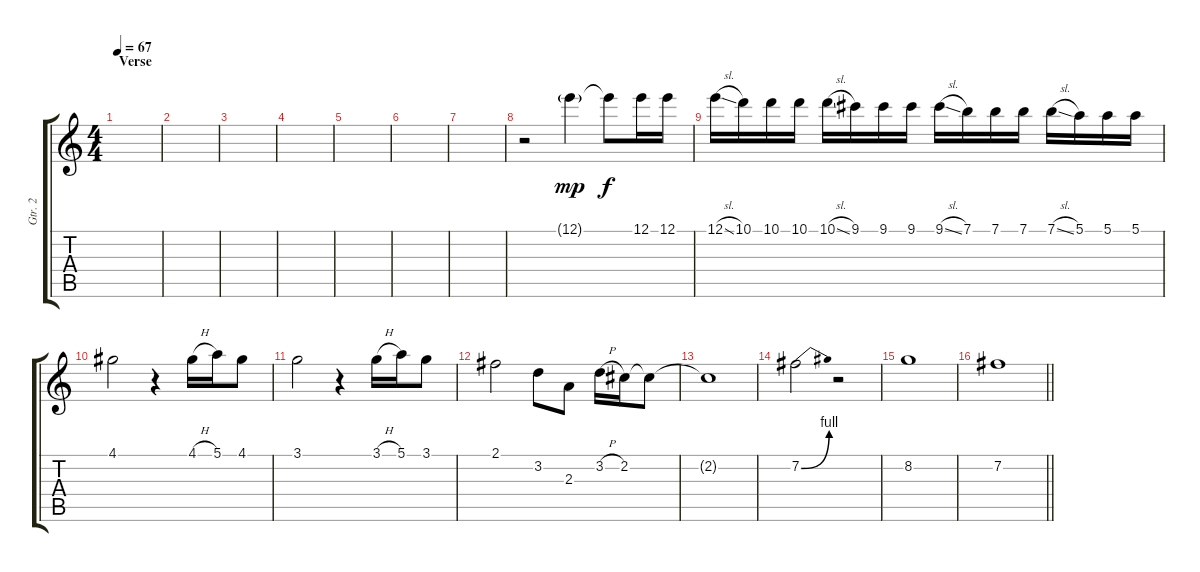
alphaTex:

\track ("Gtr. 2" "Gtr. 2") {instrument electricguitarclean}
\staff {score tabs}
\tuning (E4 B3 G3 D3 A2 E2) {hide}
\ts (4 4)
\section ("" "Verse")
\tempo 67
\clef g2
\ks c
|
|
|
|
|
|
|
r.2 12.1{g}.4{dy mp volume 14} 12.1{t}.8{dy f} 12.1.16 12.1.16 |
12.1{sl}.16 10.1.16 10.1.16 10.1.16 10.1{sl}.16 9.1.16 9.1.16 9.1.16 9.1{sl}.16 7.1.16 7.1.16 7.1.16 7.1{sl}.16 5.1.16 5.1.16 5.1.16 |
4.1.2 r.4 4.1{h}.16 5.1.16 4.1.8 |
3.1.2 r.4 3.1{h}.16 5.1.16 3.1.8 |
2.1.2 3.2.8 2.3.8 3.2{h}.16 2.2.16 2.2{t}.8 |
2.2{t}.1 |
7.2{be (bend 0 0 60 4)}.2 r.2 |
8.2.1 |
\barLineRight lightlight
7.2.1
